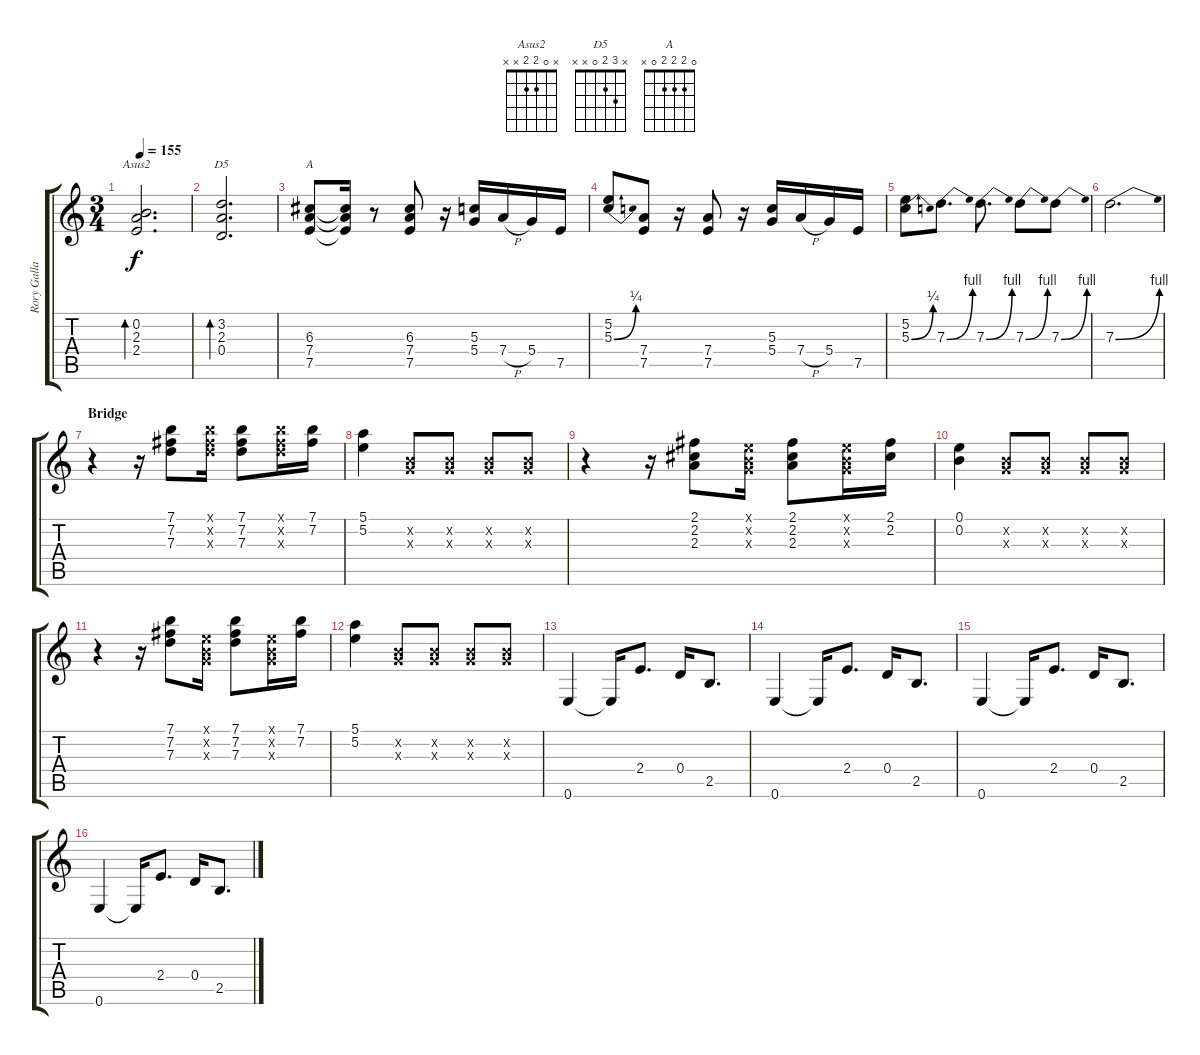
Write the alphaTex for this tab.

\track ("Rory Gallagher (For Sound)" "Rory Galla") {instrument electricguitarclean}
\staff {score tabs}
\tuning (E4 B3 G3 D3 A2 E2) {hide}
\chord ("Asus2" x 0 2 2 x x)
\chord ("D5" x 3 2 0 x x)
\chord ("A" 0 2 2 2 0 x)
\ts (3 4)
\tempo 155
\clef g2
\ks c
(0.2 2.3 2.4).2{d bd 240 ch "Asus2" dy f} |
(3.2 2.3 0.4).2{d bd 240 ch "D5"} |
(6.3 7.4 7.5).8{ch "A"} (6.3{t} 7.4{t} 7.5{t}).16 r.8 (6.3 7.4 7.5).8 r.16 (5.3 5.4).16 7.4{h}.16 5.4.16 7.5.16 |
(5.2 5.3{be (bend 0 0 60 1)}).8 (7.4 7.5).8 r.16 (7.4 7.5).8 r.16 (5.3 5.4).16 7.4{h}.16 5.4.16 7.5.16 |
(5.2 5.3{be (bend 0 0 60 1)}).8 7.3{be (bend 0 0 60 4)}.8{d} 7.3{be (bend 0 0 60 4)}.8{d} 7.3{be (bend 0 0 60 4)}.8 7.3{be (bend 0 0 60 4)}.8 |
7.3{be (bend 0 0 60 4)}.2{d} |
\section ("" "Bridge")
r.4 r.16 (7.1 7.2 7.3).8 (7.1{x} 7.2{x} 7.3{x}).16 (7.1 7.2 7.3).8 (7.1{x} 7.2{x} 7.3{x}).16 (7.1 7.2).16 |
(5.1 5.2).4 (0.2{x} 0.3{x}).8 (0.2{x} 0.3{x}).8 (0.2{x} 0.3{x}).8 (0.2{x} 0.3{x}).8 |
r.4 r.16 (2.1 2.2 2.3).8 (0.1{x} 0.2{x} 0.3{x}).16 (2.1 2.2 2.3).8 (0.1{x} 0.2{x} 0.3{x}).16 (2.1 2.2).16 |
(0.1 0.2).4 (0.2{x} 0.3{x}).8 (0.2{x} 0.3{x}).8 (0.2{x} 0.3{x}).8 (0.2{x} 0.3{x}).8 |
r.4 r.16 (7.1 7.2 7.3).8 (0.1{x} 0.2{x} 0.3{x}).16 (7.1 7.2 7.3).8 (0.1{x} 0.2{x} 0.3{x}).16 (7.1 7.2).16 |
(5.1 5.2).4 (0.2{x} 0.3{x}).8 (0.2{x} 0.3{x}).8 (0.2{x} 0.3{x}).8 (0.2{x} 0.3{x}).8 |
0.6.4 0.6{t}.16 2.4.8{d} 0.4.16 2.5.8{d} |
0.6.4 0.6{t}.16 2.4.8{d} 0.4.16 2.5.8{d} |
0.6.4 0.6{t}.16 2.4.8{d} 0.4.16 2.5.8{d} |
0.6.4 0.6{t}.16 2.4.8{d} 0.4.16 2.5.8{d}
